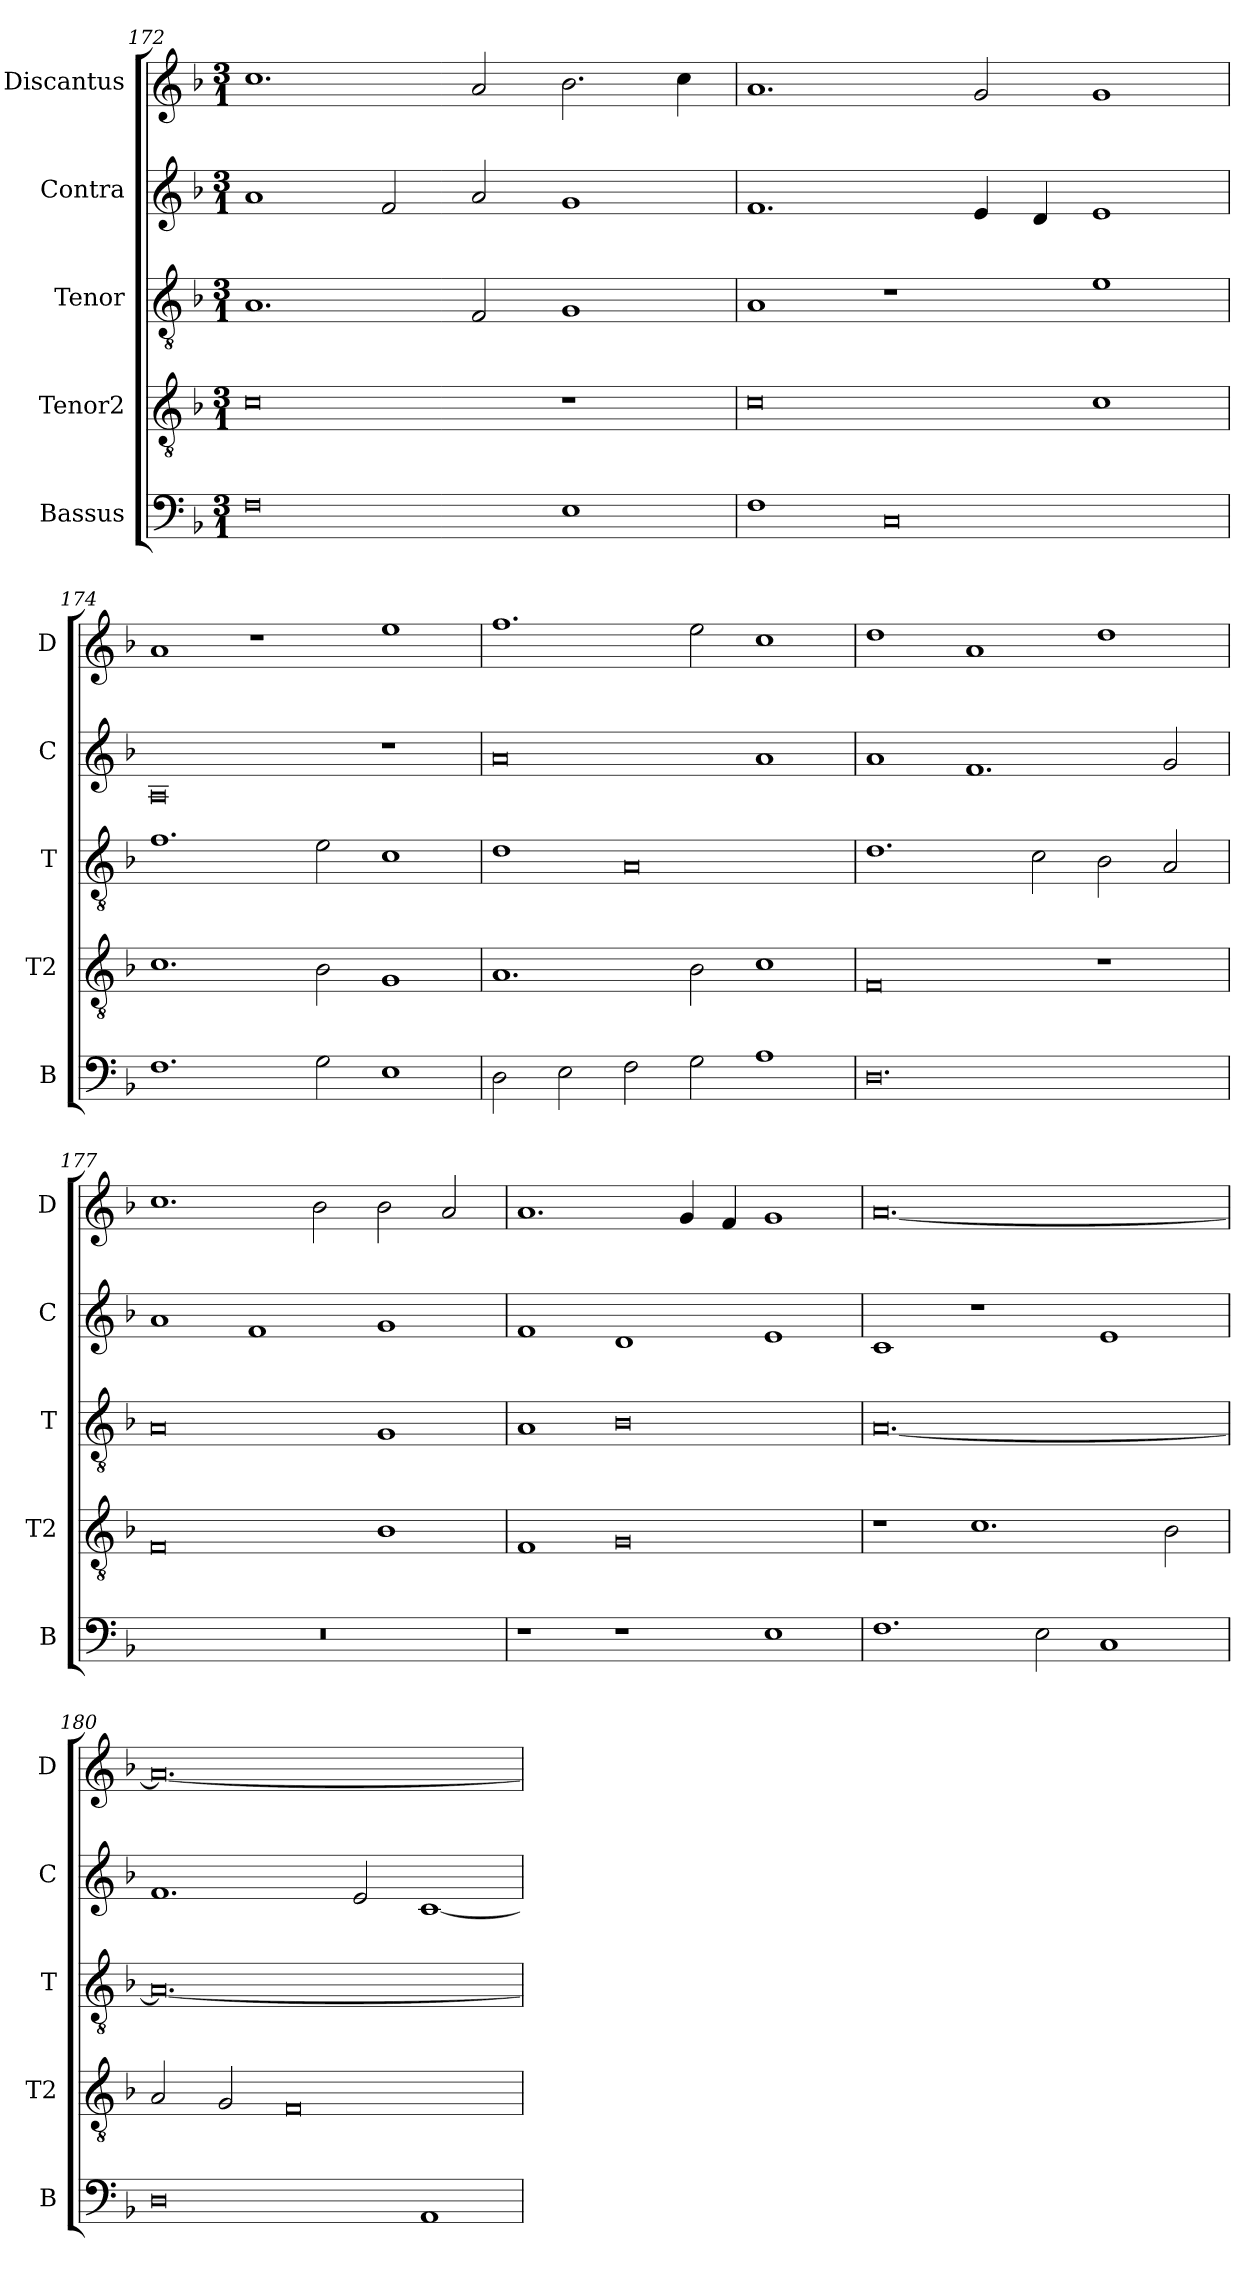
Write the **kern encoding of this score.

**kern	**kern	**kern	**kern	**kern
*part5	*part4	*part3	*part2	*part1
*staff5	*staff4	*staff3	*staff2	*staff1
*I"Bassus	*I"Tenor2	*I"Tenor	*I"Contra	*I"Discantus
*I'B	*I'T2	*I'T	*I'C	*I'D
*clefF4	*clefGv2	*clefGv2	*clefG2	*clefG2
*k[b-]	*k[b-]	*k[b-]	*k[b-]	*k[b-]
*M3/1	*M3/1	*M3/1	*M3/1	*M3/1
=172	=172	=172	=172	=172
0F	0c	1.A	1a	1.cc
.	.	.	2f/	.
.	.	2F/	2a/	2a/
1E	1r	1G	1g	2.b-\
.	.	.	.	4cc\
=173	=173	=173	=173	=173
1F	0c	1A	1.f	1.a
0C	.	1r	.	.
.	.	.	4e/	2g/
.	.	.	4d/	.
.	1c	1e	1e	1g
=174	=174	=174	=174	=174
1.F	1.c	1.f	0A	1a
.	.	.	.	1r
2G\	2B-\	2e\	.	.
1E	1G	1c	1r	1ee
=175	=175	=175	=175	=175
2D\	1.A	1d	0a	1.ff
2E\	.	.	.	.
2F\	.	0A	.	.
2G\	2B-\	.	.	2ee\
1A	1c	.	1a	1cc
=176	=176	=176	=176	=176
0.D	0F	1.d	1a	1dd
.	.	.	1.f	1a
.	.	2c\	.	.
.	1r	2B-\	.	1dd
.	.	2A/	2g/	.
=177	=177	=177	=177	=177
0.r	0F	0A	1a	1.cc
.	.	.	1f	.
.	.	.	.	2b-\
.	1B-	1G	1g	2b-\
.	.	.	.	2a/
=178	=178	=178	=178	=178
1r	1F	1A	1f	1.a
1r	0G	0B-	1d	.
.	.	.	.	4g/
.	.	.	.	4f/
1E	.	.	1e	1g
=179	=179	=179	=179	=179
1.F	1r	[0.A	1c	[0.a
.	1.c	.	1r	.
2E\	.	.	.	.
1C	.	.	1e	.
.	2B-\	.	.	.
=180	=180	=180	=180	=180
0D	2A/	0.A_	1.f	0.a_
.	2G/	.	.	.
.	0F	.	.	.
.	.	.	2e/	.
1AA	.	.	[1c	.
=	=	=	=	=
*-	*-	*-	*-	*-
